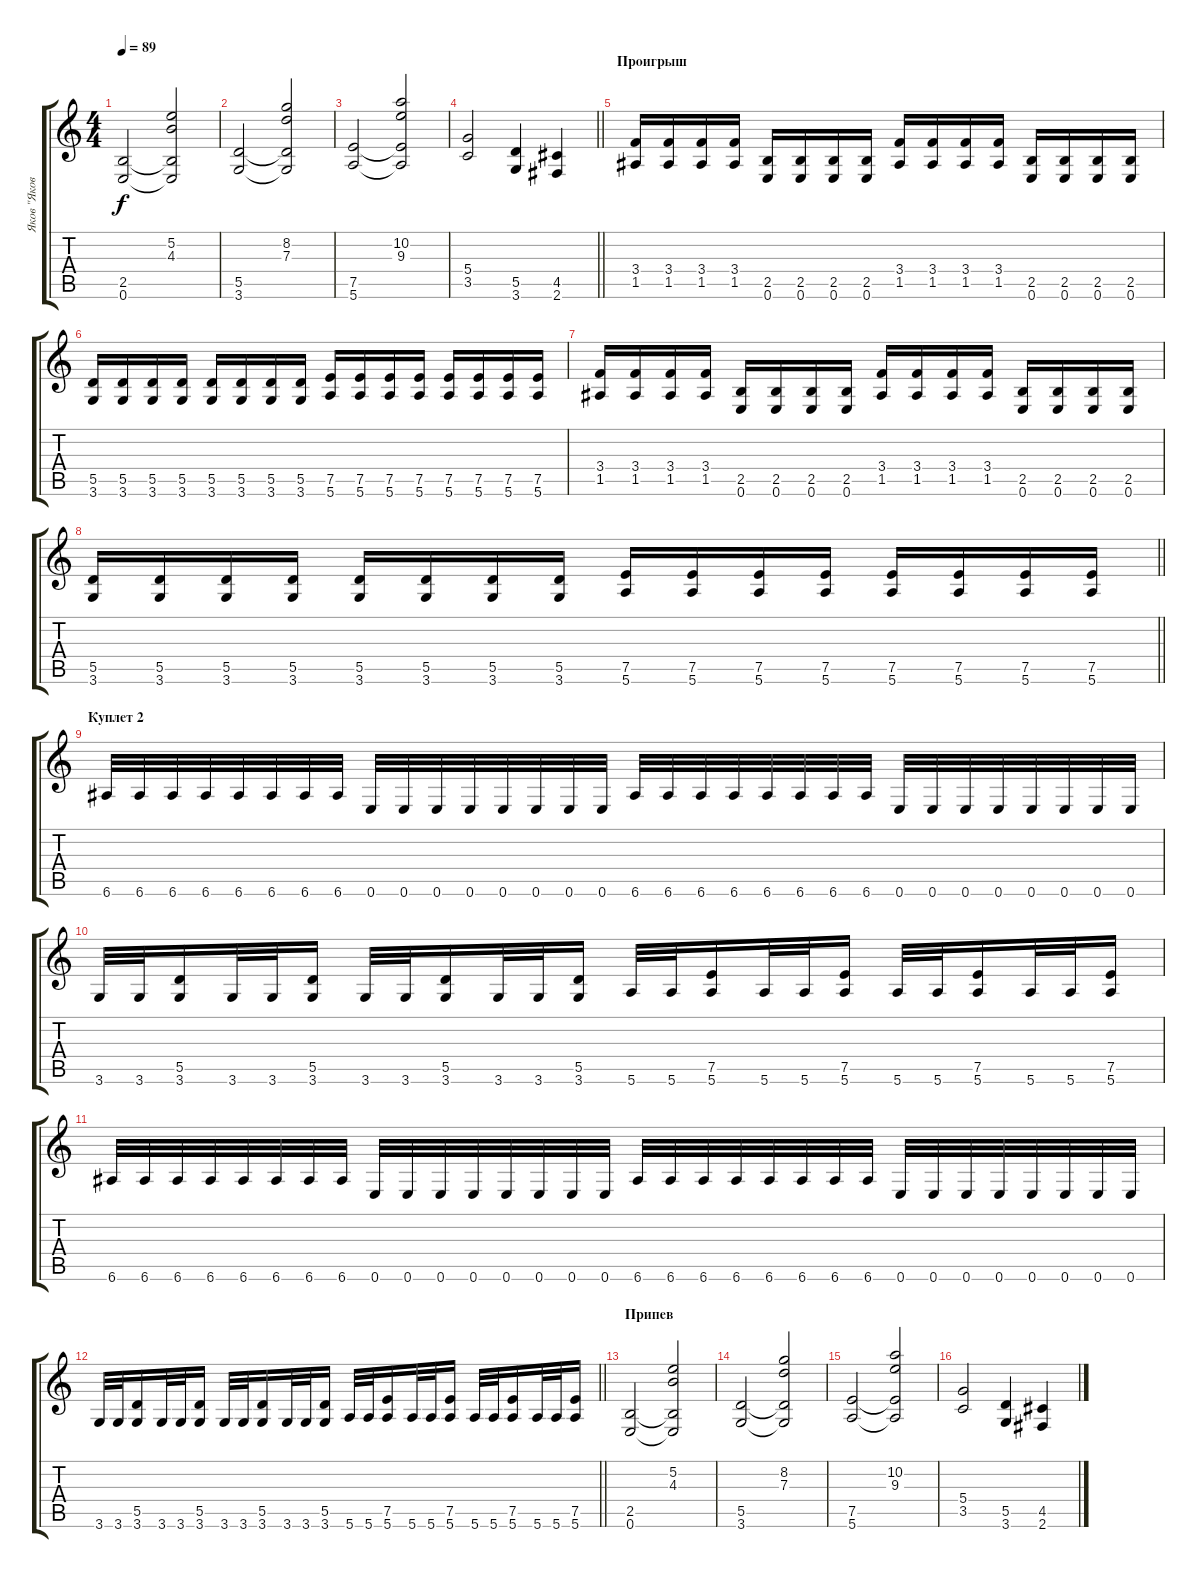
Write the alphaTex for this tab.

\track ("Яков \"Яков\" Цвиркунов" "Яков \"Яков") {instrument overdrivenguitar}
\staff {score tabs}
\tuning (E4 B3 G3 D3 A2 E2) {hide}
\ts (4 4)
\tempo 89
\clef g2
\ks c
(2.5 0.6).2{dy f} (5.2 4.3 2.5{t} 0.6{t}).2 |
(5.5 3.6).2 (8.2 7.3 5.5{t} 3.6{t}).2 |
(7.5 5.6).2 (10.2 9.3 7.5{t} 5.6{t}).2 |
\barLineRight lightlight
(5.4 3.5).2 (5.5 3.6).4 (4.5 2.6).4 |
\section ("" "Проигрыш")
(3.4 1.5).16{volume 10} (3.4 1.5).16 (3.4 1.5).16 (3.4 1.5).16 (2.5 0.6).16 (2.5 0.6).16 (2.5 0.6).16 (2.5 0.6).16 (3.4 1.5).16 (3.4 1.5).16 (3.4 1.5).16 (3.4 1.5).16 (2.5 0.6).16 (2.5 0.6).16 (2.5 0.6).16 (2.5 0.6).16 |
(5.5 3.6).16 (5.5 3.6).16 (5.5 3.6).16 (5.5 3.6).16 (5.5 3.6).16 (5.5 3.6).16 (5.5 3.6).16 (5.5 3.6).16 (7.5 5.6).16 (7.5 5.6).16 (7.5 5.6).16 (7.5 5.6).16 (7.5 5.6).16 (7.5 5.6).16 (7.5 5.6).16 (7.5 5.6).16 |
(3.4 1.5).16{volume 10} (3.4 1.5).16 (3.4 1.5).16 (3.4 1.5).16 (2.5 0.6).16 (2.5 0.6).16 (2.5 0.6).16 (2.5 0.6).16 (3.4 1.5).16 (3.4 1.5).16 (3.4 1.5).16 (3.4 1.5).16 (2.5 0.6).16 (2.5 0.6).16 (2.5 0.6).16 (2.5 0.6).16 |
\barLineRight lightlight
(5.5 3.6).16 (5.5 3.6).16 (5.5 3.6).16 (5.5 3.6).16 (5.5 3.6).16 (5.5 3.6).16 (5.5 3.6).16 (5.5 3.6).16 (7.5 5.6).16 (7.5 5.6).16 (7.5 5.6).16 (7.5 5.6).16 (7.5 5.6).16 (7.5 5.6).16 (7.5 5.6).16 (7.5 5.6).16 |
\section ("" "Куплет 2")
6.6.32 6.6.32 6.6.32 6.6.32 6.6.32 6.6.32 6.6.32 6.6.32 0.6.32 0.6.32 0.6.32 0.6.32 0.6.32 0.6.32 0.6.32 0.6.32 6.6.32 6.6.32 6.6.32 6.6.32 6.6.32 6.6.32 6.6.32 6.6.32 0.6.32 0.6.32 0.6.32 0.6.32 0.6.32 0.6.32 0.6.32 0.6.32 |
3.6.32 3.6.32 (5.5 3.6).16 3.6.32 3.6.32 (5.5 3.6).16 3.6.32 3.6.32 (5.5 3.6).16 3.6.32 3.6.32 (5.5 3.6).16 5.6.32 5.6.32 (7.5 5.6).16 5.6.32 5.6.32 (7.5 5.6).16 5.6.32 5.6.32 (7.5 5.6).16 5.6.32 5.6.32 (7.5 5.6).16 |
6.6.32 6.6.32 6.6.32 6.6.32 6.6.32 6.6.32 6.6.32 6.6.32 0.6.32 0.6.32 0.6.32 0.6.32 0.6.32 0.6.32 0.6.32 0.6.32 6.6.32 6.6.32 6.6.32 6.6.32 6.6.32 6.6.32 6.6.32 6.6.32 0.6.32 0.6.32 0.6.32 0.6.32 0.6.32 0.6.32 0.6.32 0.6.32 |
\barLineRight lightlight
3.6.32 3.6.32 (5.5 3.6).16 3.6.32 3.6.32 (5.5 3.6).16 3.6.32 3.6.32 (5.5 3.6).16 3.6.32 3.6.32 (5.5 3.6).16 5.6.32 5.6.32 (7.5 5.6).16 5.6.32 5.6.32 (7.5 5.6).16 5.6.32 5.6.32 (7.5 5.6).16 5.6.32 5.6.32 (7.5 5.6).16 |
\section ("" "Припев")
(2.5 0.6).2 (5.2 4.3 2.5{t} 0.6{t}).2 |
(5.5 3.6).2 (8.2 7.3 5.5{t} 3.6{t}).2 |
(7.5 5.6).2 (10.2 9.3 7.5{t} 5.6{t}).2 |
(5.4 3.5).2 (5.5 3.6).4 (4.5 2.6).4
